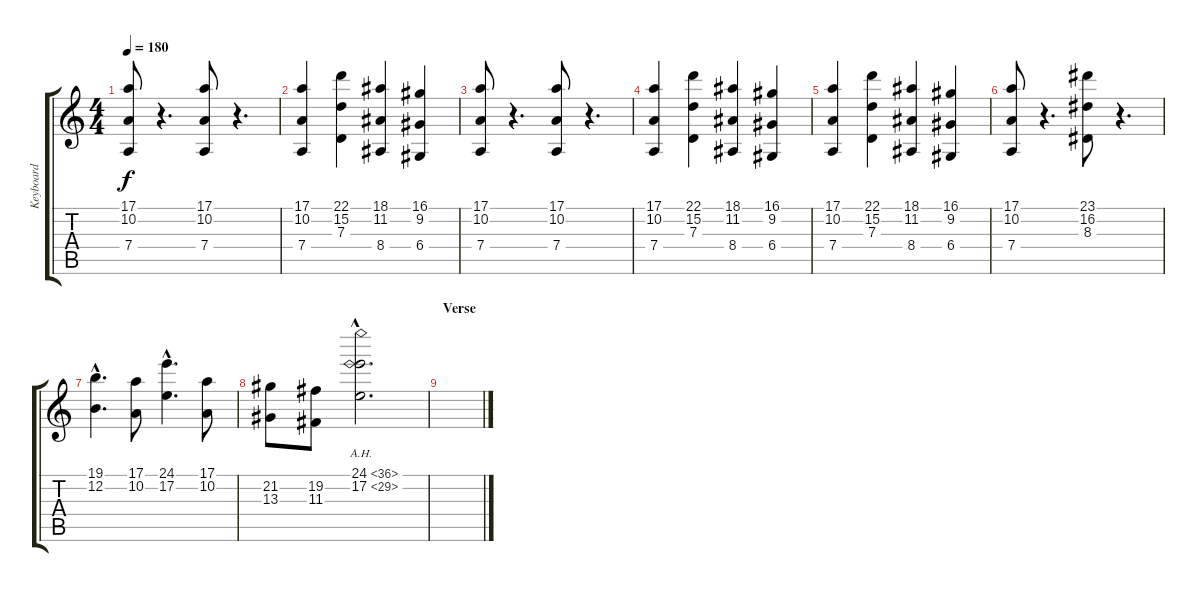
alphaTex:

\track ("Keyboard" "Keyboard") {instrument stringensemble1}
\staff {score tabs}
\tuning (E4 B3 G3 D3 A2 E2) {hide}
\ts (4 4)
\section ("" "")
\tempo 180
\clef g2
\ks c
(17.1 10.2 7.4).8{dy f instrument orchestrahit} r.4{d} (17.1 10.2 7.4).8 r.4{d} |
(17.1 10.2 7.4).4 (22.1 15.2 7.3).4 (18.1 11.2 8.4).4 (16.1 9.2 6.4).4 |
(17.1 10.2 7.4).8{instrument orchestrahit} r.4{d} (17.1 10.2 7.4).8 r.4{d} |
(17.1 10.2 7.4).4 (22.1 15.2 7.3).4 (18.1 11.2 8.4).4 (16.1 9.2 6.4).4 |
(17.1 10.2 7.4).4 (22.1 15.2 7.3).4 (18.1 11.2 8.4).4 (16.1 9.2 6.4).4 |
(17.1 10.2 7.4).8 r.4{d} (23.1 16.2 8.3).8 r.4{d} |
(19.1{hac} 12.2{hac}).4{d volume 16 instrument stringensemble1} (17.1 10.2).8 (24.1{hac} 17.2{hac}).4{d} (17.1 10.2).8 |
(21.2 13.3).8 (19.2 11.3).8 (24.1{ah 12 hac} 17.2{ah 12 hac}).2{d} |
\section ("" "Verse")
